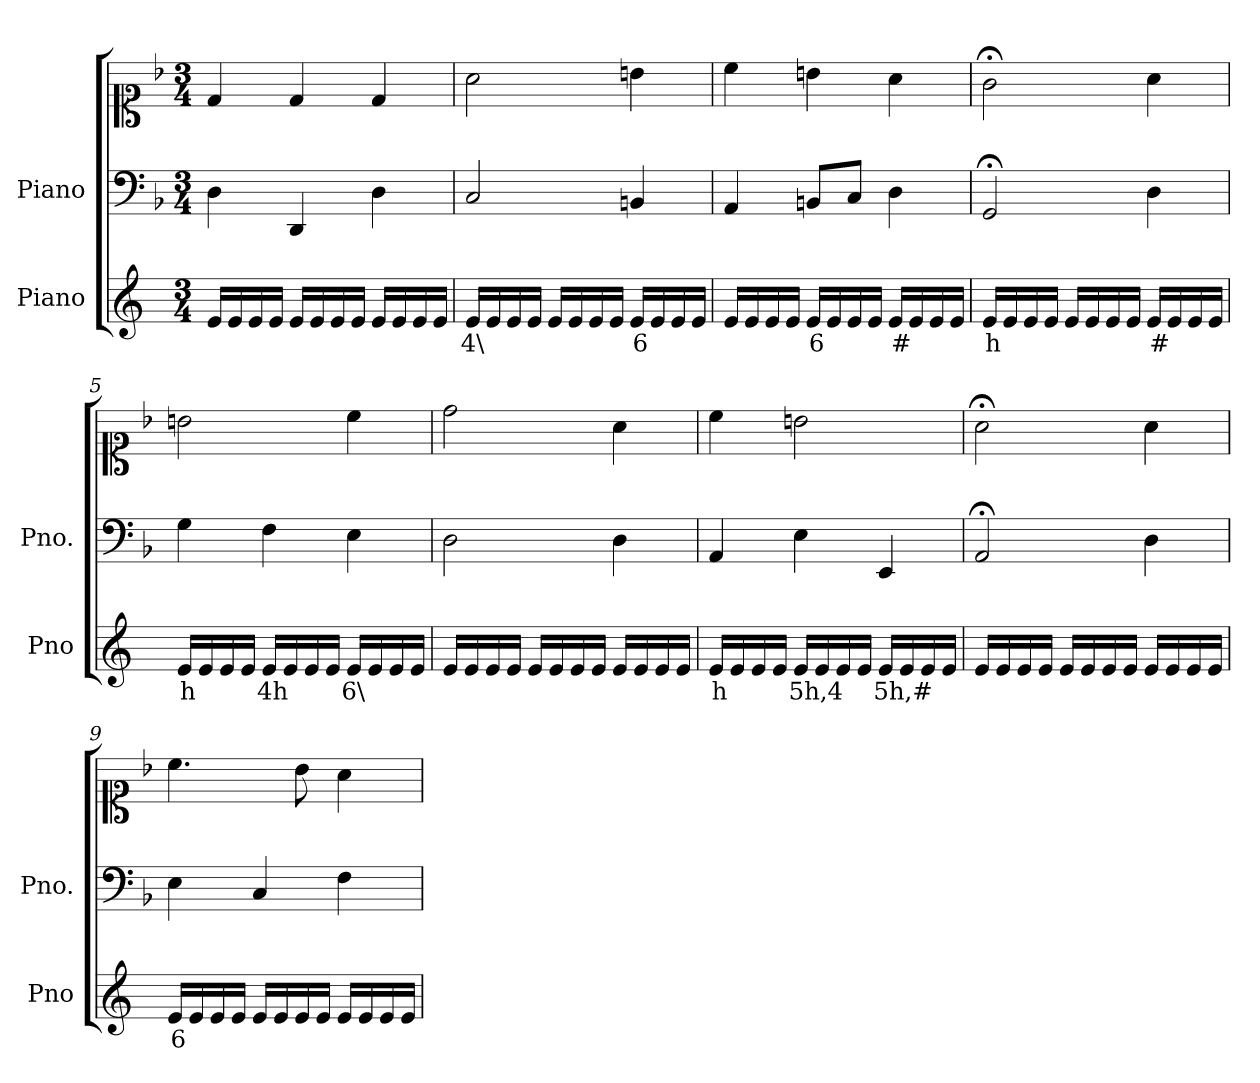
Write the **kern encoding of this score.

**kern	**text	**kern	**kern
*part2	*part2	*part1	*part1
*staff3	*staff3	*staff2	*staff1
*I"Piano	*	*I"Piano	*
*I'Pno	*	*I'Pno.	*
*clefG2	*	*clefF4	*clefC1
*k[]	*	*k[b-]	*k[b-]
*M3/4	*	*M3/4	*M3/4
=1	=1	=1	=1
16e/LL	.	4D\	4d/
16e/	.	.	.
16e/	.	.	.
16e/JJ	.	.	.
16e/LL	.	4DD/	4d/
16e/	.	.	.
16e/	.	.	.
16e/JJ	.	.	.
16e/LL	.	4D\	4d/
16e/	.	.	.
16e/	.	.	.
16e/JJ	.	.	.
=2	=2	=2	=2
!	!LO:LY:b	!	!
16e/LL	4\	2C/	2a\
16e/	.	.	.
16e/	.	.	.
16e/JJ	.	.	.
16e/LL	.	.	.
16e/	.	.	.
16e/	.	.	.
16e/JJ	.	.	.
!	!LO:LY:b	!	!
16e/LL	6	4BBn/	4bn\
16e/	.	.	.
16e/	.	.	.
16e/JJ	.	.	.
=3	=3	=3	=3
16e/LL	.	4AA/	4cc\
16e/	.	.	.
16e/	.	.	.
16e/JJ	.	.	.
!	!LO:LY:b	!	!
16e/LL	6	8BBn/L	4bn\
16e/	.	.	.
16e/	.	8C/J	.
16e/JJ	.	.	.
!	!LO:LY:b	!	!
16e/LL	#	4D\	4a\
16e/	.	.	.
16e/	.	.	.
16e/JJ	.	.	.
=4	=4	=4	=4
!	!LO:LY:b	!	!
16e/LL	h	2GG;</	2g;<\
16e/	.	.	.
16e/	.	.	.
16e/JJ	.	.	.
16e/LL	.	.	.
16e/	.	.	.
16e/	.	.	.
16e/JJ	.	.	.
!	!LO:LY:b	!	!
16e/LL	#	4D\	4a\
16e/	.	.	.
16e/	.	.	.
16e/JJ	.	.	.
=5	=5	=5	=5
!	!LO:LY:b	!	!
16e/LL	h	4G\	2bn\
16e/	.	.	.
16e/	.	.	.
16e/JJ	.	.	.
!	!LO:LY:b	!	!
16e/LL	4h	4F\	.
16e/	.	.	.
16e/	.	.	.
16e/JJ	.	.	.
!	!LO:LY:b	!	!
16e/LL	6\	4E\	4cc\
16e/	.	.	.
16e/	.	.	.
16e/JJ	.	.	.
=6	=6	=6	=6
16e/LL	.	2D\	2dd\
16e/	.	.	.
16e/	.	.	.
16e/JJ	.	.	.
16e/LL	.	.	.
16e/	.	.	.
16e/	.	.	.
16e/JJ	.	.	.
16e/LL	.	4D\	4a\
16e/	.	.	.
16e/	.	.	.
16e/JJ	.	.	.
=7	=7	=7	=7
!	!LO:LY:b	!	!
16e/LL	h	4AA/	4cc\
16e/	.	.	.
16e/	.	.	.
16e/JJ	.	.	.
!	!LO:LY:b	!	!
16e/LL	5h,4	4E\	2bn\
16e/	.	.	.
16e/	.	.	.
16e/JJ	.	.	.
!	!LO:LY:b	!	!
16e/LL	5h,#	4EE/	.
16e/	.	.	.
16e/	.	.	.
16e/JJ	.	.	.
=8	=8	=8	=8
16e/LL	.	2AA;</	2a;<\
16e/	.	.	.
16e/	.	.	.
16e/JJ	.	.	.
16e/LL	.	.	.
16e/	.	.	.
16e/	.	.	.
16e/JJ	.	.	.
16e/LL	.	4D\	4a\
16e/	.	.	.
16e/	.	.	.
16e/JJ	.	.	.
=9	=9	=9	=9
!	!LO:LY:b	!	!
16e/LL	6	4E\	4.cc\
16e/	.	.	.
16e/	.	.	.
16e/JJ	.	.	.
16e/LL	.	4C/	.
16e/	.	.	.
16e/	.	.	8b-\
16e/JJ	.	.	.
16e/LL	.	4F\	4a\
16e/	.	.	.
16e/	.	.	.
16e/JJ	.	.	.
=	=	=	=
*-	*-	*-	*-
